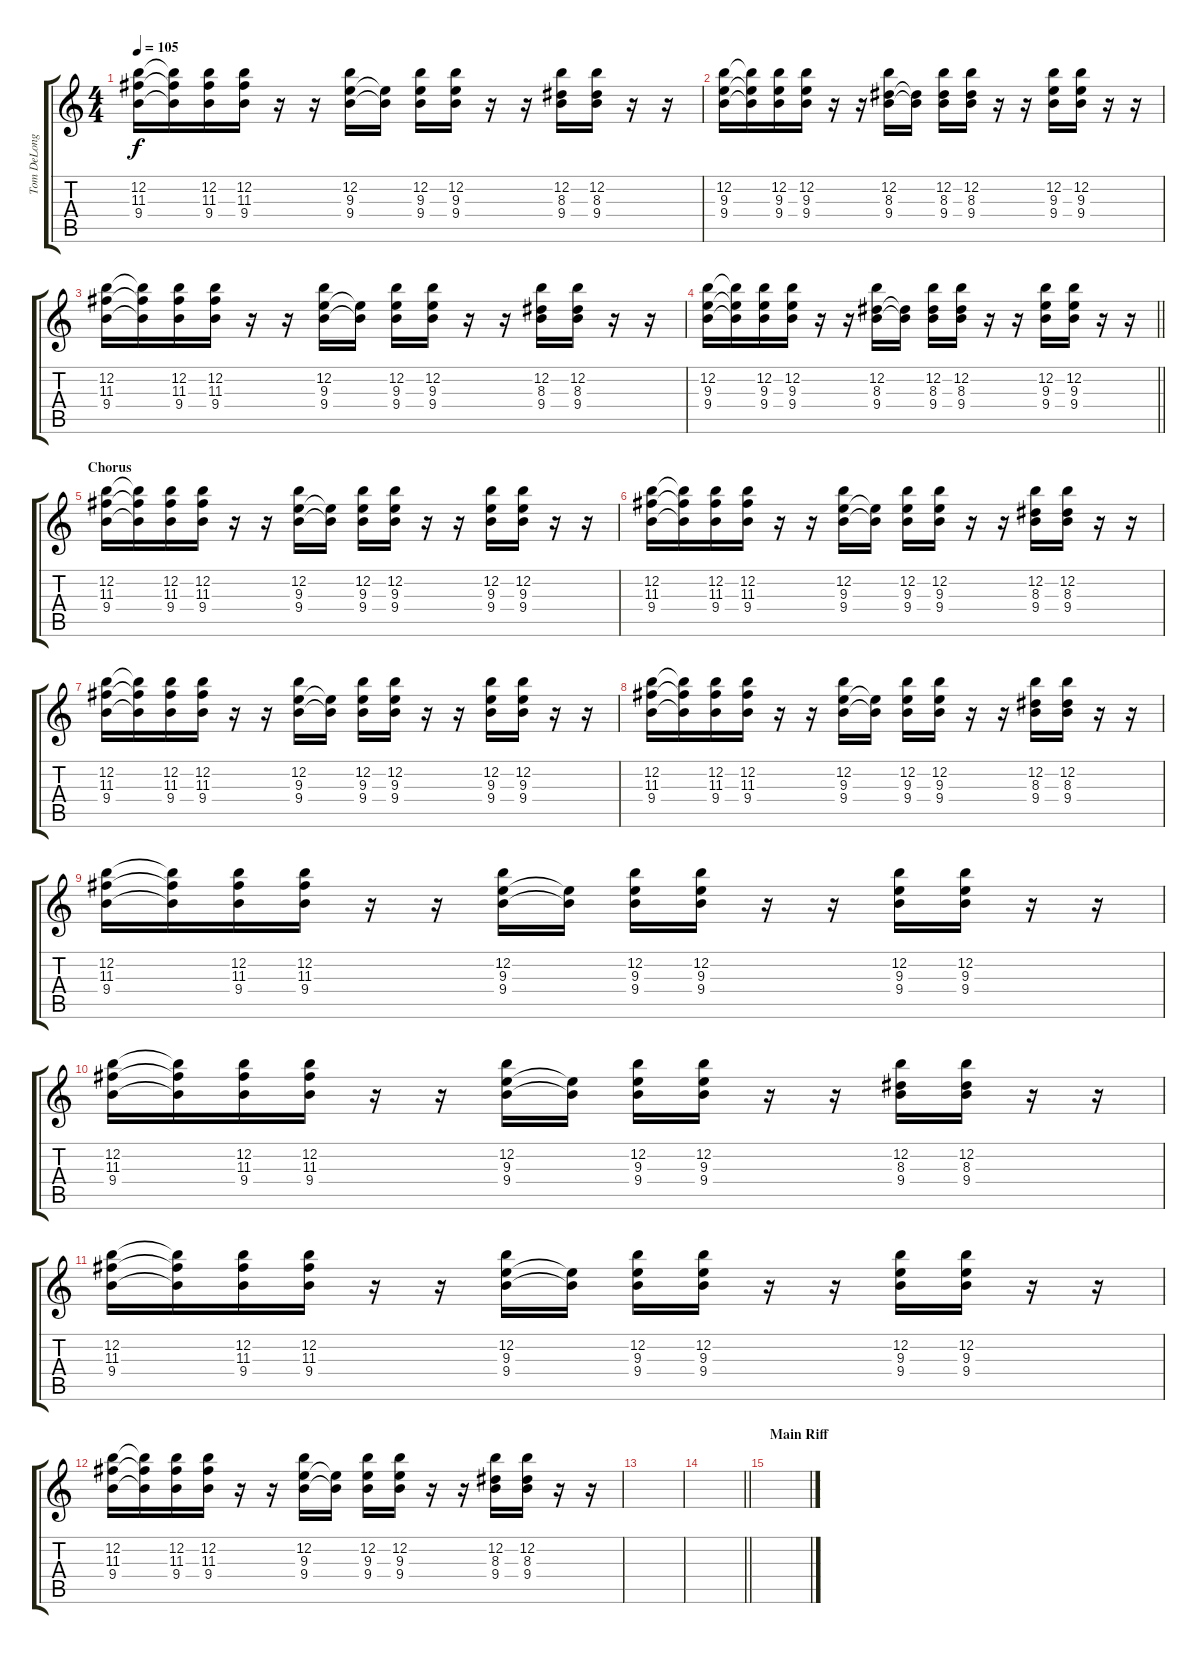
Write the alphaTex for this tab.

\track ("Tom DeLonge (2nd Guitar)" "Tom DeLong") {instrument overdrivenguitar}
\staff {score tabs}
\tuning (E4 B3 G3 D3 A2 E2) {hide}
\ts (4 4)
\tempo 105
\clef g2
\ks c
(12.2 11.3 9.4).16{dy f} (12.2{t} 11.3{t} 9.4{t}).16 (12.2 11.3 9.4).16 (12.2 11.3 9.4).16 r.16 r.16 (12.2 9.3 9.4).16 (9.3{t} 9.4{t}).16 (12.2 9.3 9.4).16 (12.2 9.3 9.4).16 r.16 r.16 (12.2 8.3 9.4).16 (12.2 8.3 9.4).16 r.16 r.16 |
(12.2 9.3 9.4).16 (12.2{t} 9.3{t} 9.4{t}).16 (12.2 9.3 9.4).16 (12.2 9.3 9.4).16 r.16 r.16 (12.2 8.3 9.4).16 (8.3{t} 9.4{t}).16 (12.2 8.3 9.4).16 (12.2 8.3 9.4).16 r.16 r.16 (12.2 9.3 9.4).16 (12.2 9.3 9.4).16 r.16 r.16 |
(12.2 11.3 9.4).16 (12.2{t} 11.3{t} 9.4{t}).16 (12.2 11.3 9.4).16 (12.2 11.3 9.4).16 r.16 r.16 (12.2 9.3 9.4).16 (9.3{t} 9.4{t}).16 (12.2 9.3 9.4).16 (12.2 9.3 9.4).16 r.16 r.16 (12.2 8.3 9.4).16 (12.2 8.3 9.4).16 r.16 r.16 |
\barLineRight lightlight
(12.2 9.3 9.4).16 (12.2{t} 9.3{t} 9.4{t}).16 (12.2 9.3 9.4).16 (12.2 9.3 9.4).16 r.16 r.16 (12.2 8.3 9.4).16 (8.3{t} 9.4{t}).16 (12.2 8.3 9.4).16 (12.2 8.3 9.4).16 r.16 r.16 (12.2 9.3 9.4).16 (12.2 9.3 9.4).16 r.16 r.16 |
\section ("" "Chorus")
(12.2 11.3 9.4).16 (12.2{t} 11.3{t} 9.4{t}).16 (12.2 11.3 9.4).16 (12.2 11.3 9.4).16 r.16 r.16 (12.2 9.3 9.4).16 (9.3{t} 9.4{t}).16 (12.2 9.3 9.4).16 (12.2 9.3 9.4).16 r.16 r.16 (12.2 9.3 9.4).16 (12.2 9.3 9.4).16 r.16 r.16 |
(12.2 11.3 9.4).16 (12.2{t} 11.3{t} 9.4{t}).16 (12.2 11.3 9.4).16 (12.2 11.3 9.4).16 r.16 r.16 (12.2 9.3 9.4).16 (9.3{t} 9.4{t}).16 (12.2 9.3 9.4).16 (12.2 9.3 9.4).16 r.16 r.16 (12.2 8.3 9.4).16 (12.2 8.3 9.4).16 r.16 r.16 |
(12.2 11.3 9.4).16 (12.2{t} 11.3{t} 9.4{t}).16 (12.2 11.3 9.4).16 (12.2 11.3 9.4).16 r.16 r.16 (12.2 9.3 9.4).16 (9.3{t} 9.4{t}).16 (12.2 9.3 9.4).16 (12.2 9.3 9.4).16 r.16 r.16 (12.2 9.3 9.4).16 (12.2 9.3 9.4).16 r.16 r.16 |
(12.2 11.3 9.4).16 (12.2{t} 11.3{t} 9.4{t}).16 (12.2 11.3 9.4).16 (12.2 11.3 9.4).16 r.16 r.16 (12.2 9.3 9.4).16 (9.3{t} 9.4{t}).16 (12.2 9.3 9.4).16 (12.2 9.3 9.4).16 r.16 r.16 (12.2 8.3 9.4).16 (12.2 8.3 9.4).16 r.16 r.16 |
(12.2 11.3 9.4).16 (12.2{t} 11.3{t} 9.4{t}).16 (12.2 11.3 9.4).16 (12.2 11.3 9.4).16 r.16 r.16 (12.2 9.3 9.4).16 (9.3{t} 9.4{t}).16 (12.2 9.3 9.4).16 (12.2 9.3 9.4).16 r.16 r.16 (12.2 9.3 9.4).16 (12.2 9.3 9.4).16 r.16 r.16 |
(12.2 11.3 9.4).16 (12.2{t} 11.3{t} 9.4{t}).16 (12.2 11.3 9.4).16 (12.2 11.3 9.4).16 r.16 r.16 (12.2 9.3 9.4).16 (9.3{t} 9.4{t}).16 (12.2 9.3 9.4).16 (12.2 9.3 9.4).16 r.16 r.16 (12.2 8.3 9.4).16 (12.2 8.3 9.4).16 r.16 r.16 |
(12.2 11.3 9.4).16 (12.2{t} 11.3{t} 9.4{t}).16 (12.2 11.3 9.4).16 (12.2 11.3 9.4).16 r.16 r.16 (12.2 9.3 9.4).16 (9.3{t} 9.4{t}).16 (12.2 9.3 9.4).16 (12.2 9.3 9.4).16 r.16 r.16 (12.2 9.3 9.4).16 (12.2 9.3 9.4).16 r.16 r.16 |
(12.2 11.3 9.4).16 (12.2{t} 11.3{t} 9.4{t}).16 (12.2 11.3 9.4).16 (12.2 11.3 9.4).16 r.16 r.16 (12.2 9.3 9.4).16 (9.3{t} 9.4{t}).16 (12.2 9.3 9.4).16 (12.2 9.3 9.4).16 r.16 r.16 (12.2 8.3 9.4).16 (12.2 8.3 9.4).16 r.16 r.16 |
|
\barLineRight lightlight
|
\section ("" "Main Riff")
